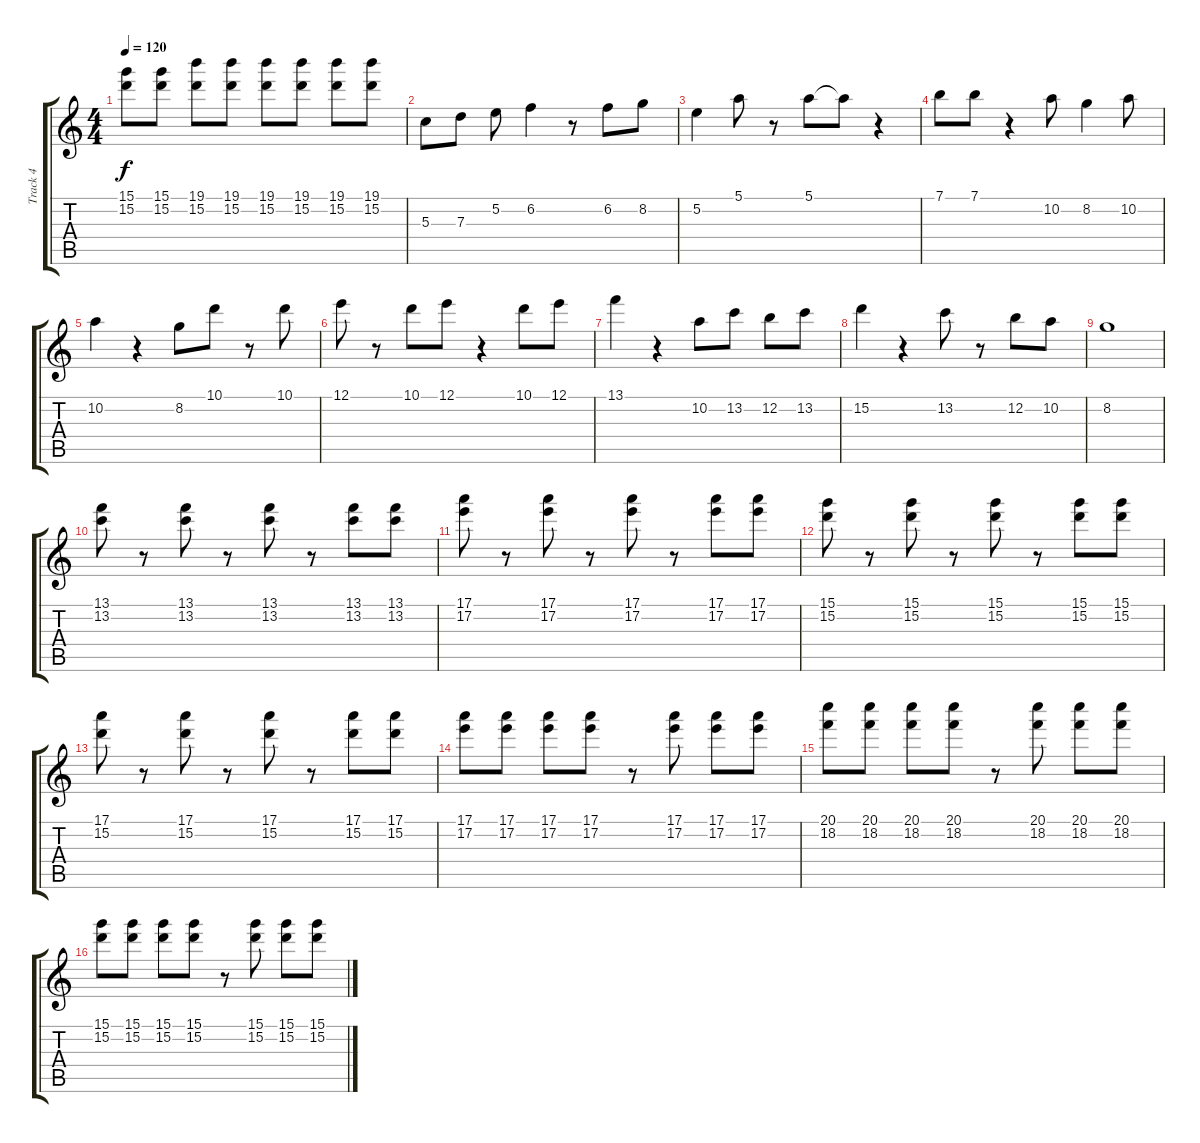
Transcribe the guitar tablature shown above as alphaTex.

\track ("Track 4" "Track 4") {instrument electricguitarjazz}
\staff {score tabs}
\tuning (E4 B3 G3 D3 A2 E2) {hide}
\ts (4 4)
\tempo 120
\clef g2
\ks c
(15.1 15.2).8{dy f} (15.1 15.2).8 (19.1 15.2).8 (19.1 15.2).8 (19.1 15.2).8 (19.1 15.2).8 (19.1 15.2).8 (19.1 15.2).8 |
5.3.8 7.3.8 5.2.8 6.2.4 r.8 6.2.8 8.2.8 |
5.2.4 5.1.8 r.8 5.1.8 5.1{t}.8 r.4 |
7.1.8 7.1.8 r.4 10.2.8 8.2.4 10.2.8 |
10.2.4 r.4 8.2.8 10.1.8 r.8 10.1.8 |
12.1.8 r.8 10.1.8 12.1.8 r.4 10.1.8 12.1.8 |
13.1.4 r.4 10.2.8 13.2.8 12.2.8 13.2.8 |
15.2.4 r.4 13.2.8 r.8 12.2.8 10.2.8 |
8.2.1 |
(13.1 13.2).8 r.8 (13.1 13.2).8 r.8 (13.1 13.2).8 r.8 (13.1 13.2).8 (13.1 13.2).8 |
(17.1 17.2).8 r.8 (17.1 17.2).8 r.8 (17.1 17.2).8 r.8 (17.1 17.2).8 (17.1 17.2).8 |
(15.1 15.2).8 r.8 (15.1 15.2).8 r.8 (15.1 15.2).8 r.8 (15.1 15.2).8 (15.1 15.2).8 |
(17.1 15.2).8 r.8 (17.1 15.2).8 r.8 (17.1 15.2).8 r.8 (17.1 15.2).8 (17.1 15.2).8 |
(17.1 17.2).8 (17.1 17.2).8 (17.1 17.2).8 (17.1 17.2).8 r.8 (17.1 17.2).8 (17.1 17.2).8 (17.1 17.2).8 |
(20.1 18.2).8 (20.1 18.2).8 (20.1 18.2).8 (20.1 18.2).8 r.8 (20.1 18.2).8 (20.1 18.2).8 (20.1 18.2).8 |
(15.1 15.2).8 (15.1 15.2).8 (15.1 15.2).8 (15.1 15.2).8 r.8 (15.1 15.2).8 (15.1 15.2).8 (15.1 15.2).8
